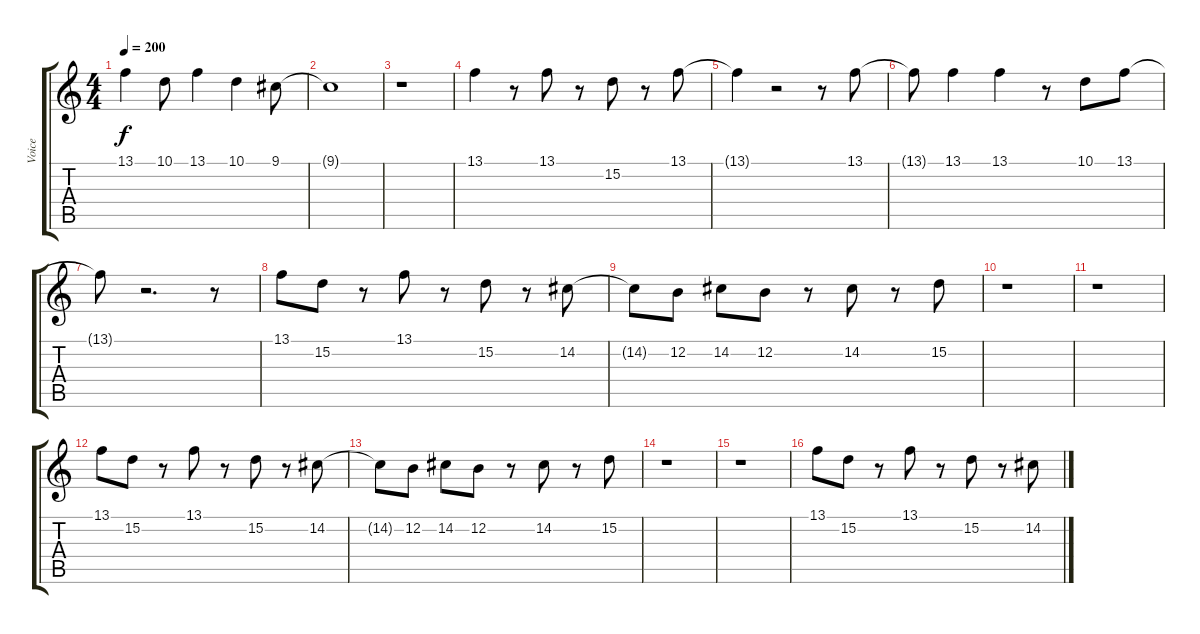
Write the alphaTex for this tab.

\track ("Voice" "Voice") {instrument vibraphone}
\staff {score tabs}
\tuning (E4 B3 G3 D3 A2 E2) {hide}
\ts (4 4)
\tempo 200
\clef g2
\ks c
13.1.4{dy f} 10.1.8 13.1.4 10.1.4 9.1.8 |
9.1{t}.1 |
r.1 |
13.1.4 r.8 13.1.8 r.8 15.2.8 r.8 13.1.8 |
13.1{t}.4 r.2 r.8 13.1.8 |
13.1{t}.8 13.1.4 13.1.4 r.8 10.1.8 13.1.8 |
13.1{t}.8 r.2{d} r.8 |
13.1.8 15.2.8 r.8 13.1.8 r.8 15.2.8 r.8 14.2.8 |
14.2{t}.8 12.2.8 14.2.8 12.2.8 r.8 14.2.8 r.8 15.2.8 |
r.1 |
r.1 |
13.1.8 15.2.8 r.8 13.1.8 r.8 15.2.8 r.8 14.2.8 |
14.2{t}.8 12.2.8 14.2.8 12.2.8 r.8 14.2.8 r.8 15.2.8 |
r.1 |
r.1 |
13.1.8 15.2.8 r.8 13.1.8 r.8 15.2.8 r.8 14.2.8
